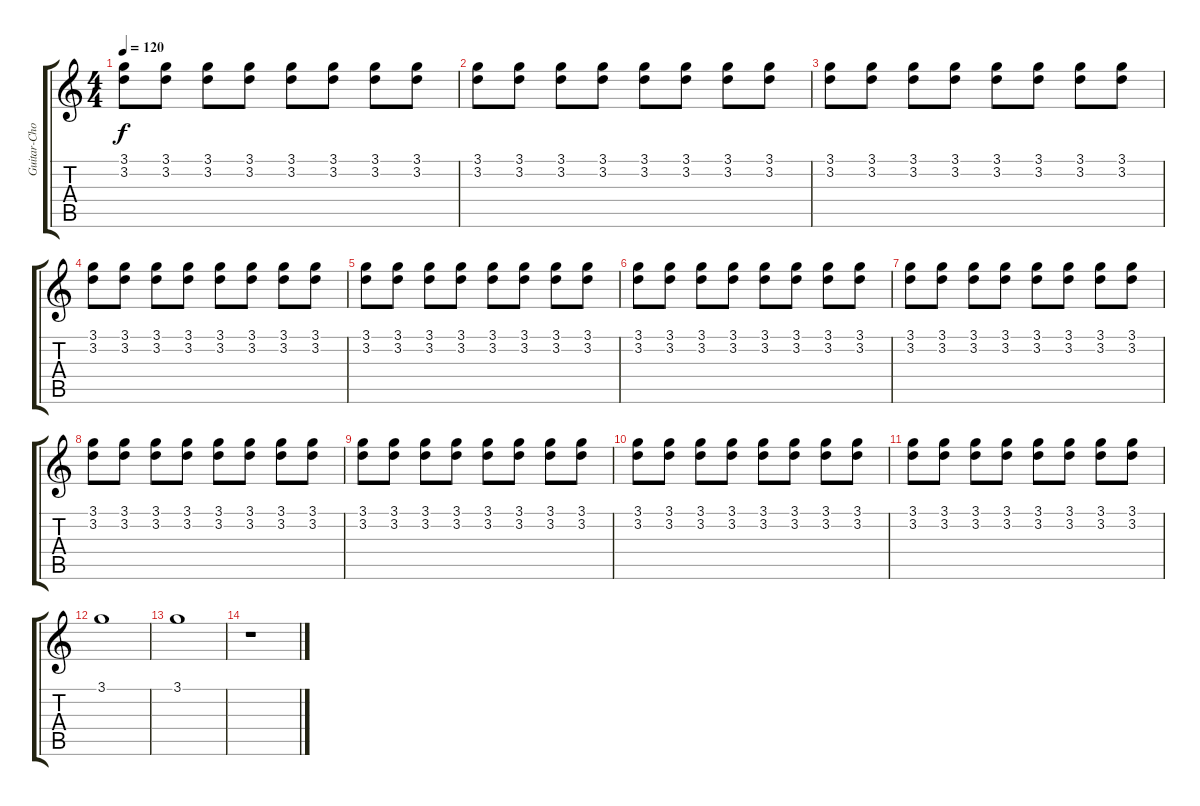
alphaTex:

\track ("Guitar-Chords" "Guitar-Cho") {instrument acousticguitarsteel}
\staff {score tabs}
\tuning (E4 B3 G3 D3 A2 E2) {hide}
\ts (4 4)
\tempo 120
\clef g2
\ks c
(3.1 3.2).8{dy f} (3.1 3.2).8 (3.1 3.2).8 (3.1 3.2).8 (3.1 3.2).8 (3.1 3.2).8 (3.1 3.2).8 (3.1 3.2).8 |
(3.1 3.2).8 (3.1 3.2).8 (3.1 3.2).8 (3.1 3.2).8 (3.1 3.2).8 (3.1 3.2).8 (3.1 3.2).8 (3.1 3.2).8 |
(3.1 3.2).8 (3.1 3.2).8 (3.1 3.2).8 (3.1 3.2).8 (3.1 3.2).8 (3.1 3.2).8 (3.1 3.2).8 (3.1 3.2).8 |
(3.1 3.2).8 (3.1 3.2).8 (3.1 3.2).8 (3.1 3.2).8 (3.1 3.2).8 (3.1 3.2).8 (3.1 3.2).8 (3.1 3.2).8 |
(3.1 3.2).8 (3.1 3.2).8 (3.1 3.2).8 (3.1 3.2).8 (3.1 3.2).8 (3.1 3.2).8 (3.1 3.2).8 (3.1 3.2).8 |
(3.1 3.2).8 (3.1 3.2).8 (3.1 3.2).8 (3.1 3.2).8 (3.1 3.2).8 (3.1 3.2).8 (3.1 3.2).8 (3.1 3.2).8 |
(3.1 3.2).8 (3.1 3.2).8 (3.1 3.2).8 (3.1 3.2).8 (3.1 3.2).8 (3.1 3.2).8 (3.1 3.2).8 (3.1 3.2).8 |
(3.1 3.2).8 (3.1 3.2).8 (3.1 3.2).8 (3.1 3.2).8 (3.1 3.2).8 (3.1 3.2).8 (3.1 3.2).8 (3.1 3.2).8 |
(3.1 3.2).8 (3.1 3.2).8 (3.1 3.2).8 (3.1 3.2).8 (3.1 3.2).8 (3.1 3.2).8 (3.1 3.2).8 (3.1 3.2).8 |
(3.1 3.2).8 (3.1 3.2).8 (3.1 3.2).8 (3.1 3.2).8 (3.1 3.2).8 (3.1 3.2).8 (3.1 3.2).8 (3.1 3.2).8 |
(3.1 3.2).8 (3.1 3.2).8 (3.1 3.2).8 (3.1 3.2).8 (3.1 3.2).8 (3.1 3.2).8 (3.1 3.2).8 (3.1 3.2).8 |
3.1.1 |
3.1.1 |
r.1
